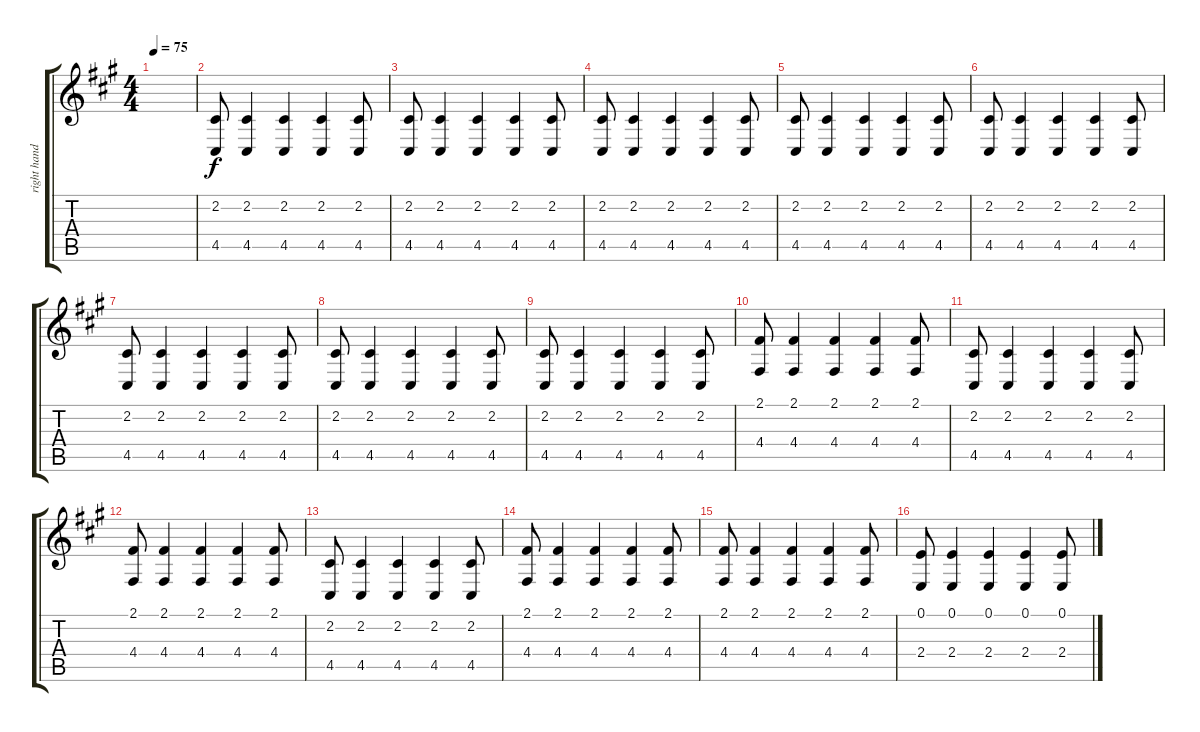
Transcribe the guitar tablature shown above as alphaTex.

\track ("right hand" "right hand") {instrument acousticgrandpiano}
\staff {score tabs}
\tuning (E4 B3 G3 D3 A2 E2) {hide}
\ts (4 4)
\tempo 75
\clef g2
\ks a
|
(2.2 4.5).8 (2.2 4.5).4 (2.2 4.5).4 (2.2 4.5).4 (2.2 4.5).8 |
(2.2 4.5).8 (2.2 4.5).4 (2.2 4.5).4 (2.2 4.5).4 (2.2 4.5).8 |
(2.2 4.5).8 (2.2 4.5).4 (2.2 4.5).4 (2.2 4.5).4 (2.2 4.5).8 |
(2.2 4.5).8 (2.2 4.5).4 (2.2 4.5).4 (2.2 4.5).4 (2.2 4.5).8 |
(2.2 4.5).8 (2.2 4.5).4 (2.2 4.5).4 (2.2 4.5).4 (2.2 4.5).8 |
(2.2 4.5).8 (2.2 4.5).4 (2.2 4.5).4 (2.2 4.5).4 (2.2 4.5).8 |
(2.2 4.5).8 (2.2 4.5).4 (2.2 4.5).4 (2.2 4.5).4 (2.2 4.5).8 |
(2.2 4.5).8 (2.2 4.5).4 (2.2 4.5).4 (2.2 4.5).4 (2.2 4.5).8 |
(2.1 4.4).8 (2.1 4.4).4 (2.1 4.4).4 (2.1 4.4).4 (2.1 4.4).8 |
(2.2 4.5).8 (2.2 4.5).4 (2.2 4.5).4 (2.2 4.5).4 (2.2 4.5).8 |
(2.1 4.4).8 (2.1 4.4).4 (2.1 4.4).4 (2.1 4.4).4 (2.1 4.4).8 |
(2.2 4.5).8 (2.2 4.5).4 (2.2 4.5).4 (2.2 4.5).4 (2.2 4.5).8 |
(2.1 4.4).8 (2.1 4.4).4 (2.1 4.4).4 (2.1 4.4).4 (2.1 4.4).8 |
(2.1 4.4).8 (2.1 4.4).4 (2.1 4.4).4 (2.1 4.4).4 (2.1 4.4).8 |
(0.1 2.4).8 (0.1 2.4).4 (0.1 2.4).4 (0.1 2.4).4 (0.1 2.4).8
